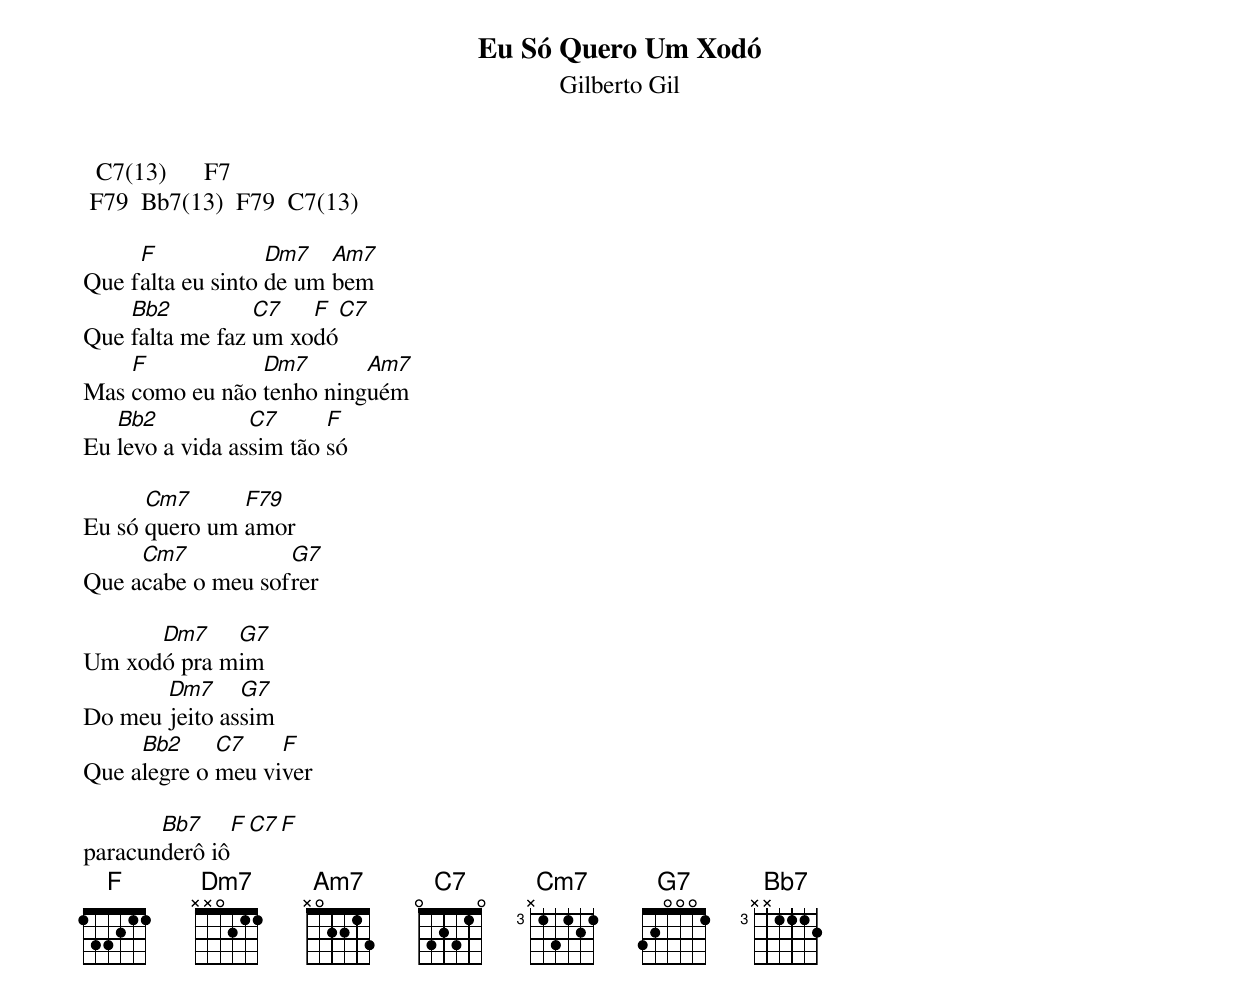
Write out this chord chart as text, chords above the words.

Eu Só Quero Um Xodó
Gilberto Gil


  C7(13)      F7
 F79  Bb7(13)  F79  C7(13)

     F             Dm7   Am7
Que falta eu sinto de um bem
    Bb2          C7   F  C7
Que falta me faz um xodó
    F           Dm7       Am7
Mas como eu não tenho ninguém
   Bb2           C7      F
Eu levo a vida assim tão só

      Cm7      F79
Eu só quero um amor
     Cm7           G7
Que acabe o meu sofrer

      Dm7    G7
Um xodó pra mim
       Dm7     G7
Do meu jeito assim
     Bb2     C7    F
Que alegre o meu viver

       Bb7       F   C7    F
paracunderô iô
